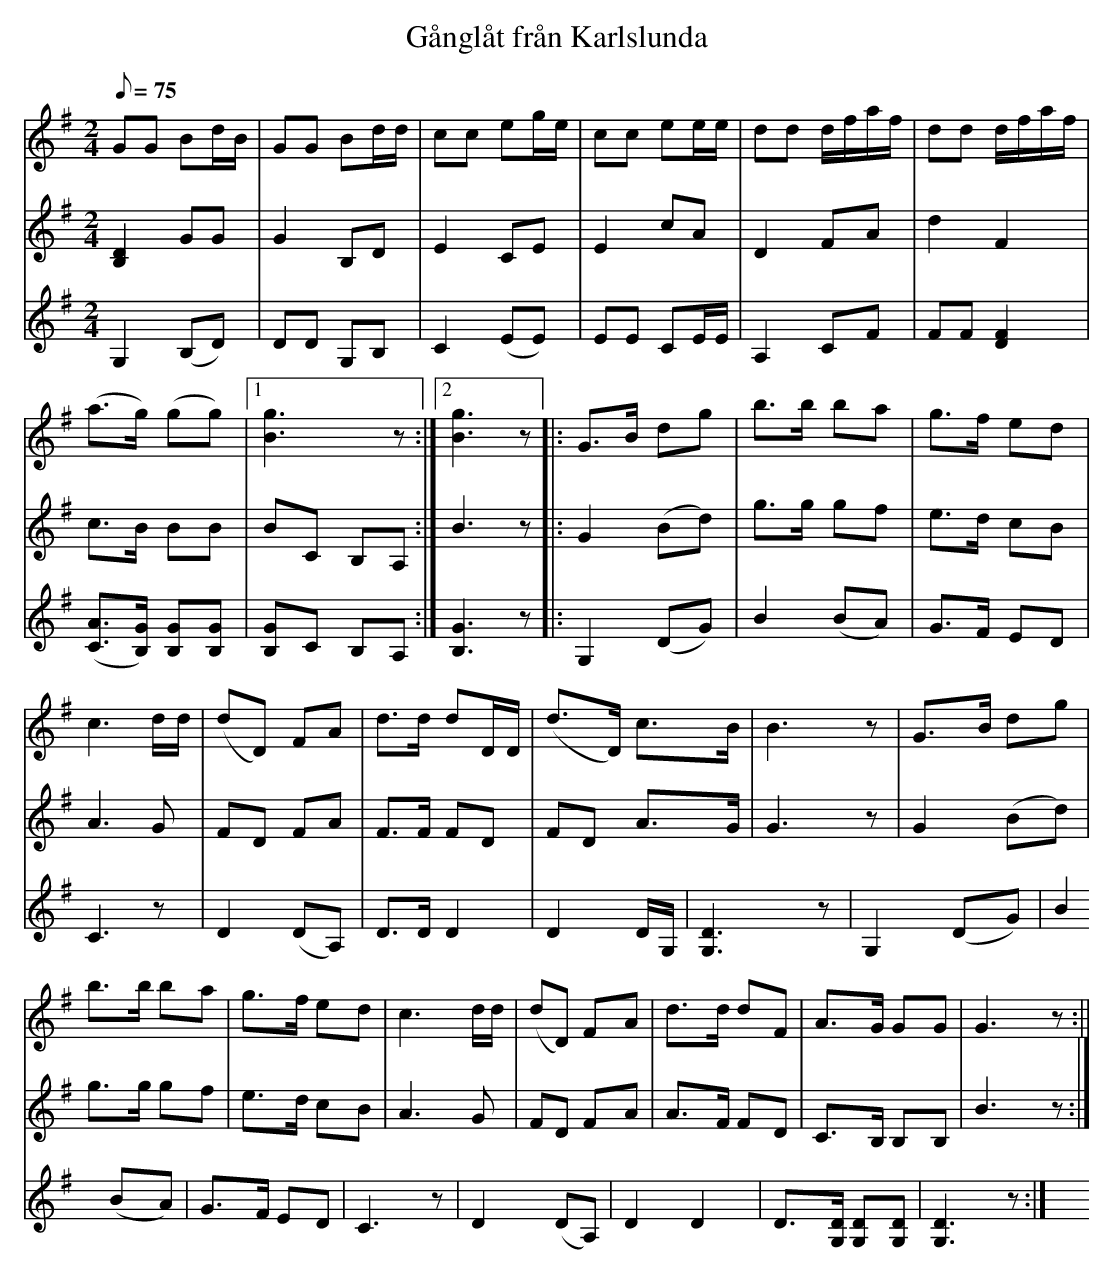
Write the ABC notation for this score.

X:1
T: Gånglåt från Karlslunda
M: 2/4
L: 1/8
Q: 75
K:G % 1 sharps
GG Bd/2B/2|GG Bd/2d/2|cc eg/2e/2|cc ee/2e/2|dd d/2f/2a/2f/2|dd d/2f/2a/2f/2|
(a3/2g/2) (gg)|1[g3B3] z:|2[g3B3] z|:G3/2B/2 dg|b3/2b/2 ba|g3/2f/2 ed|
c3 d/2d/2|(dD) FA|d3/2d/2 dD/2D/2|(d3/2D/2) c3/2B/2|B3 z|G3/2B/2 dg|
b3/2b/2 ba|g3/2f/2 ed|c3 d/2d/2|(dD) FA|d3/2d/2 dF|A3/2G/2 GG|G3 z:||
V:2
[D2B,2] GG|G2 B,D|E2 CE|E2 cA|D2 FA|d2 F2|
c3/2B/2 BB|BC B,A,:|B3 z|:G2 (Bd)|g3/2g/2 gf|e3/2d/2 cB|
A3 G|FD FA|F3/2F/2 FD|FD A3/2G/2|G3 z|G2 (Bd)|
g3/2g/2 gf|e3/2d/2 cB|A3 G|FD FA|A3/2F/2 FD|C3/2B,/2 B,B,|B3 z:|
V:3
G,2 (B,D)|DD G,B,|C2 (EE) | EE CE/2E/2|A,2 CF|FF [F2D2]|
([A3/2C3/2][G/2B,/2]) [GB,][GB,] |[GB,]C B,A,:|[G3B,3] z|:G,2 (DG)|B2 (BA)|G3/2F/2 ED|
C3 z|D2 (DA,) |D3/2D/2 D2|D2 D/2G,/2|[D3G,3] z|G,2 (DG) |
B2 (BA)|G3/2F/2 ED|C3 z|D2 (DA,) |D2 D2|D3/2[D/2G,/2] [DG,][DG,] |[D3G,3] z:|
